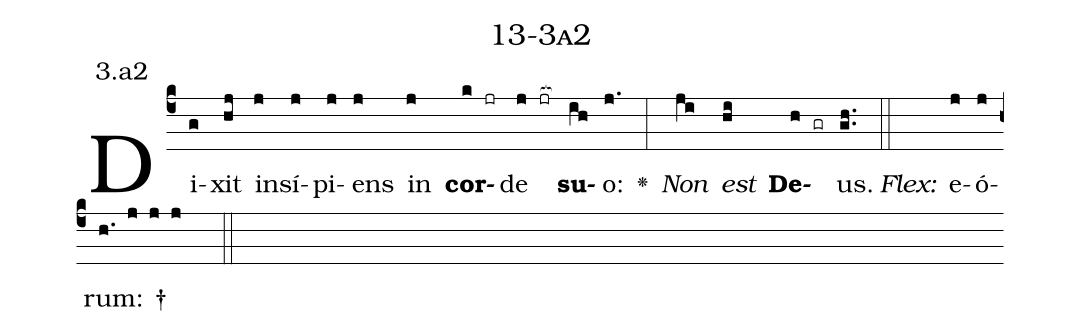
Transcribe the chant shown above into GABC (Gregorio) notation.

name: 13-3a2;
annotation: 3.a2;
%%
(c4)Di(g)xit(hj) in(j)sí(j)pi(j)ens(j) in(j) <b>cor</b>(k jr)de(j jr[ocb:1{]) <b>su</b>(ih[ocb:0}])o:(j.) <v>\greheightstar</v>(:) <i>Non</i>(ji) <i>est</i>(hi) <b>De</b>(h gr)us.(gh..) (::)
<i>Flex:</i>()  e(j)ó(j)rum: †(h. j j j  ::)

%E(j) u(j) o(ji) u(hi) a(h) e.(gh..) (::)
